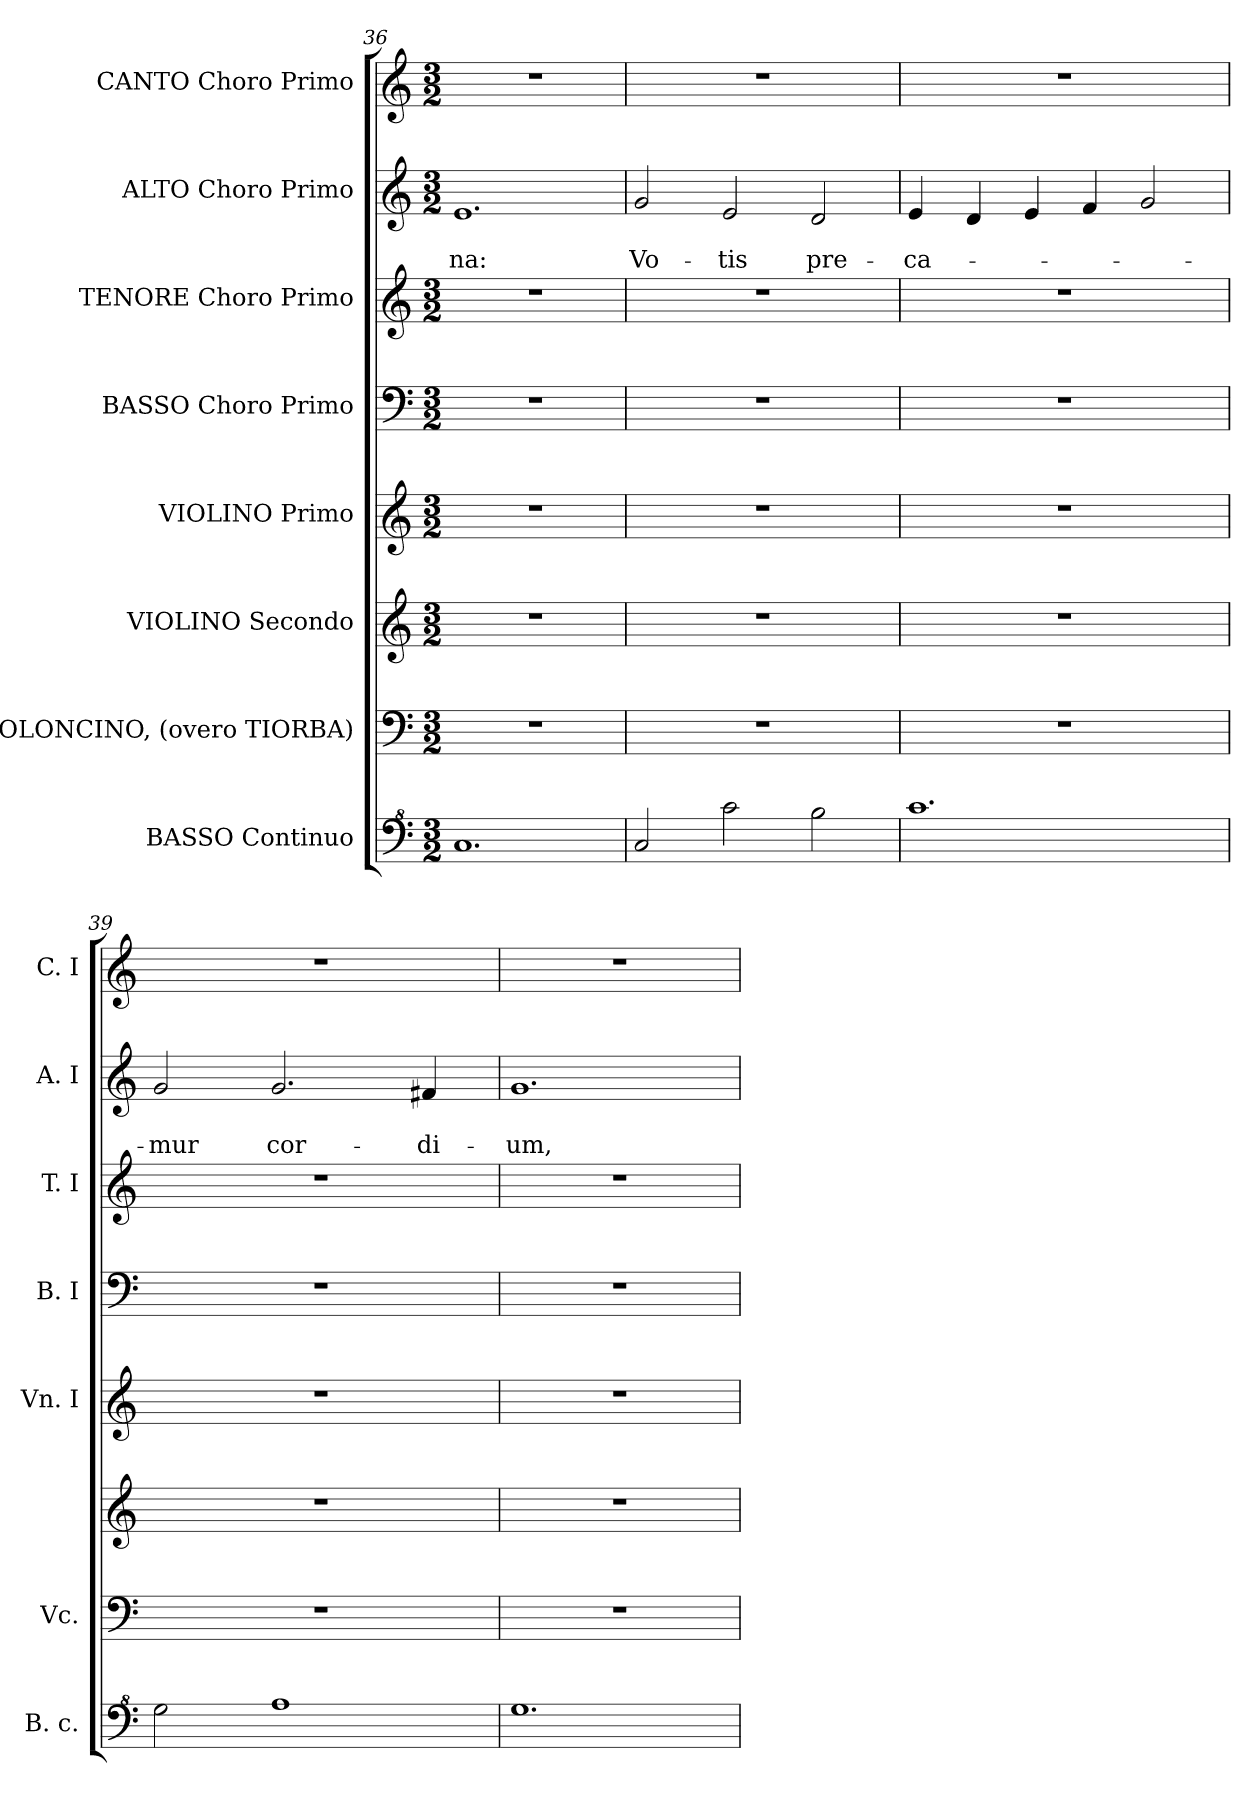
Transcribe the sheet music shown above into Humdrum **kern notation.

**kern	**kern	**kern	**kern	**kern	**kern	**kern	**text	**text	**kern
*part8	*part7	*part6	*part5	*part4	*part3	*part2	*part2	*part2	*part1
*staff8	*staff7	*staff6	*staff5	*staff4	*staff3	*staff2	*staff2	*staff2	*staff1
*I"BASSO Continuo	*I"VIOLONCINO, (overo TIORBA)	*I"VIOLINO Secondo	*I"VIOLINO Primo	*I"BASSO Choro Primo	*I"TENORE Choro Primo	*I"ALTO Choro Primo	*	*	*I"CANTO Choro Primo
*I'B. c.	*I'Vc.	*	*I'Vn. I	*I'B. I	*I'T. I	*I'A. I	*	*	*I'C. I
*clefF^4	*clefF4	*clefG2	*clefG2	*clefF4	*clefG2	*clefG2	*	*	*clefG2
*ITrd7c12	*	*	*	*	*	*	*	*	*
*k[]	*k[]	*k[]	*k[]	*k[]	*k[]	*k[]	*	*	*k[]
*C:	*C:	*C:	*C:	*C:	*C:	*C:	*	*	*C:
*M3/2	*M3/2	*M3/2	*M3/2	*M3/2	*M3/2	*M3/2	*	*	*M3/2
=36	=36	=36	=36	=36	=36	=36	=36	=36	=36
!	!LO:N:vis=1	!LO:N:vis=1	!LO:N:vis=1	!LO:N:vis=1	!LO:N:vis=1	!	!	!LO:LY:b	!LO:N:vis=1
1.C	1.r	1.r	1.r	1.r	1.r	1.e	.	-na:	1.r
!!LO:PB:g=z
=37	=37	=37	=37	=37	=37	=37	=37	=37	=37
!	!LO:N:vis=1	!LO:N:vis=1	!LO:N:vis=1	!LO:N:vis=1	!LO:N:vis=1	!	!	!LO:LY:b	!LO:N:vis=1
2C/	1.r	1.r	1.r	1.r	1.r	2g/	.	Vo-	1.r
!	!	!	!	!	!	!	!	!LO:LY:b	!
2c\	.	.	.	.	.	2e/	.	-tis	.
!	!	!	!	!	!	!	!	!LO:LY:b	!
2B\	.	.	.	.	.	2d/	.	pre-	.
=38	=38	=38	=38	=38	=38	=38	=38	=38	=38
!	!LO:N:vis=1	!LO:N:vis=1	!LO:N:vis=1	!LO:N:vis=1	!LO:N:vis=1	!	!	!LO:LY:b	!LO:N:vis=1
1.c	1.r	1.r	1.r	1.r	1.r	4e/	.	-ca-	1.r
.	.	.	.	.	.	4d/	.	.	.
.	.	.	.	.	.	4e/	.	.	.
.	.	.	.	.	.	4f/	.	.	.
.	.	.	.	.	.	2g/	.	.	.
=39	=39	=39	=39	=39	=39	=39	=39	=39	=39
!	!LO:N:vis=1	!LO:N:vis=1	!LO:N:vis=1	!LO:N:vis=1	!LO:N:vis=1	!	!	!LO:LY:b	!LO:N:vis=1
2G\	1.r	1.r	1.r	1.r	1.r	2g/	.	-mur	1.r
!	!	!	!	!	!	!	!	!LO:LY:b	!
1A	.	.	.	.	.	2.g/	.	cor-	.
!	!	!	!	!	!	!	!	!LO:LY:b	!
.	.	.	.	.	.	4f#X/	.	-di-	.
=40	=40	=40	=40	=40	=40	=40	=40	=40	=40
!	!LO:N:vis=1	!LO:N:vis=1	!LO:N:vis=1	!LO:N:vis=1	!LO:N:vis=1	!	!	!LO:LY:b	!LO:N:vis=1
1.G	1.r	1.r	1.r	1.r	1.r	1.g	.	-um,	1.r
=	=	=	=	=	=	=	=	=	=
*-	*-	*-	*-	*-	*-	*-	*-	*-	*-
